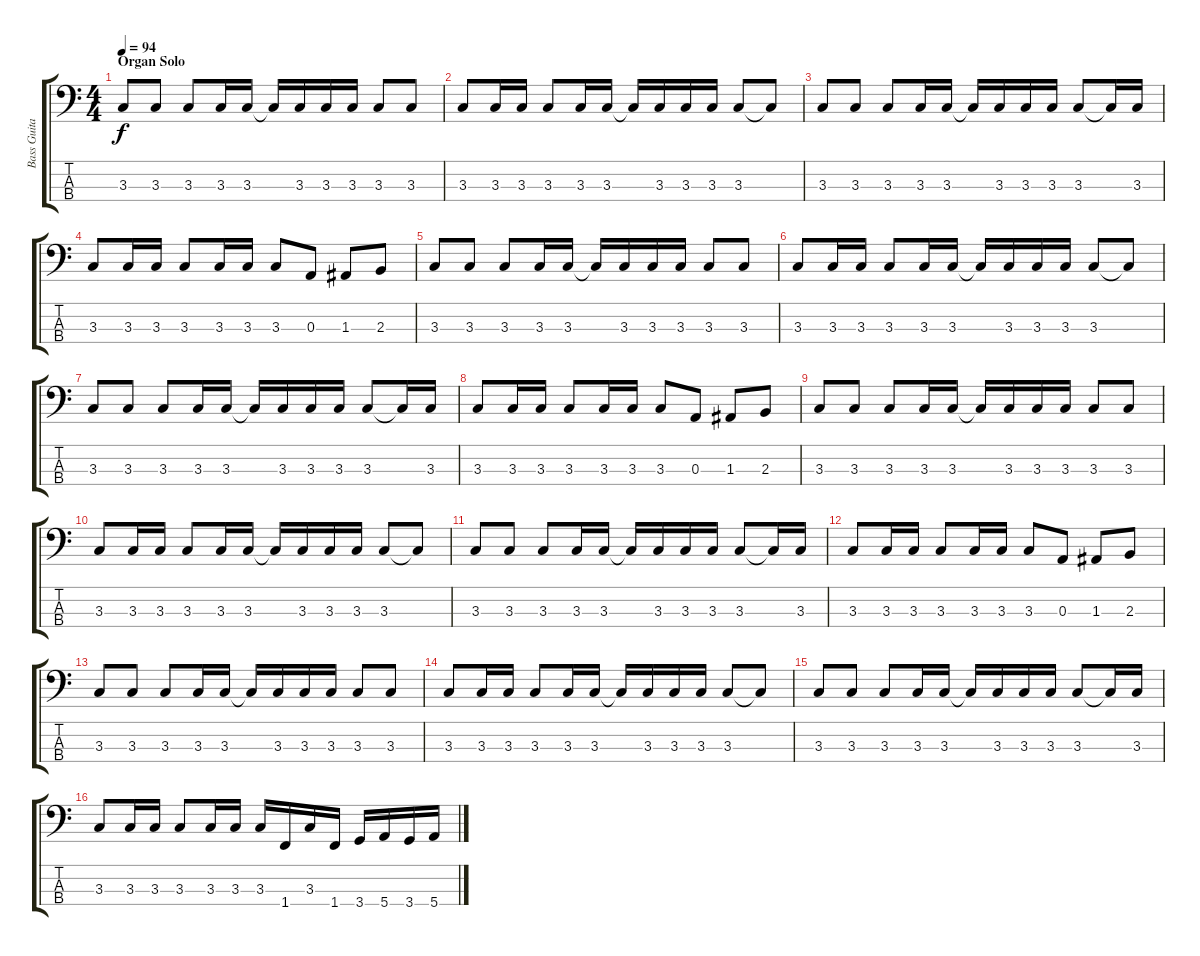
\track ("Bass Guitar" "Bass Guita") {instrument electricbasspick}
\staff {score tabs}
\tuning (G2 D2 A1 E1) {hide}
\ts (4 4)
\section ("" "Organ Solo")
\tempo 94
\clef f4
\ks c
3.3.8{dy f} 3.3.8 3.3.8 3.3.16 3.3.16 3.3{t}.16 3.3.16 3.3.16 3.3.16 3.3.8 3.3.8 |
3.3.8 3.3.16 3.3.16 3.3.8 3.3.16 3.3.16 3.3{t}.16 3.3.16 3.3.16 3.3.16 3.3.8 3.3{t}.8 |
3.3.8 3.3.8 3.3.8 3.3.16 3.3.16 3.3{t}.16 3.3.16 3.3.16 3.3.16 3.3.8 3.3{t}.16 3.3.16 |
3.3.8 3.3.16 3.3.16 3.3.8 3.3.16 3.3.16 3.3.8 0.3.8 1.3.8 2.3.8 |
3.3.8 3.3.8 3.3.8 3.3.16 3.3.16 3.3{t}.16 3.3.16 3.3.16 3.3.16 3.3.8 3.3.8 |
3.3.8 3.3.16 3.3.16 3.3.8 3.3.16 3.3.16 3.3{t}.16 3.3.16 3.3.16 3.3.16 3.3.8 3.3{t}.8 |
3.3.8 3.3.8 3.3.8 3.3.16 3.3.16 3.3{t}.16 3.3.16 3.3.16 3.3.16 3.3.8 3.3{t}.16 3.3.16 |
3.3.8 3.3.16 3.3.16 3.3.8 3.3.16 3.3.16 3.3.8 0.3.8 1.3.8 2.3.8 |
3.3.8 3.3.8 3.3.8 3.3.16 3.3.16 3.3{t}.16 3.3.16 3.3.16 3.3.16 3.3.8 3.3.8 |
3.3.8 3.3.16 3.3.16 3.3.8 3.3.16 3.3.16 3.3{t}.16 3.3.16 3.3.16 3.3.16 3.3.8 3.3{t}.8 |
3.3.8 3.3.8 3.3.8 3.3.16 3.3.16 3.3{t}.16 3.3.16 3.3.16 3.3.16 3.3.8 3.3{t}.16 3.3.16 |
3.3.8 3.3.16 3.3.16 3.3.8 3.3.16 3.3.16 3.3.8 0.3.8 1.3.8 2.3.8 |
3.3.8 3.3.8 3.3.8 3.3.16 3.3.16 3.3{t}.16 3.3.16 3.3.16 3.3.16 3.3.8 3.3.8 |
3.3.8 3.3.16 3.3.16 3.3.8 3.3.16 3.3.16 3.3{t}.16 3.3.16 3.3.16 3.3.16 3.3.8 3.3{t}.8 |
3.3.8 3.3.8 3.3.8 3.3.16 3.3.16 3.3{t}.16 3.3.16 3.3.16 3.3.16 3.3.8 3.3{t}.16 3.3.16 |
3.3.8 3.3.16 3.3.16 3.3.8 3.3.16 3.3.16 3.3.16 1.4.16 3.3.16 1.4.16 3.4.16 5.4.16 3.4.16 5.4.16
